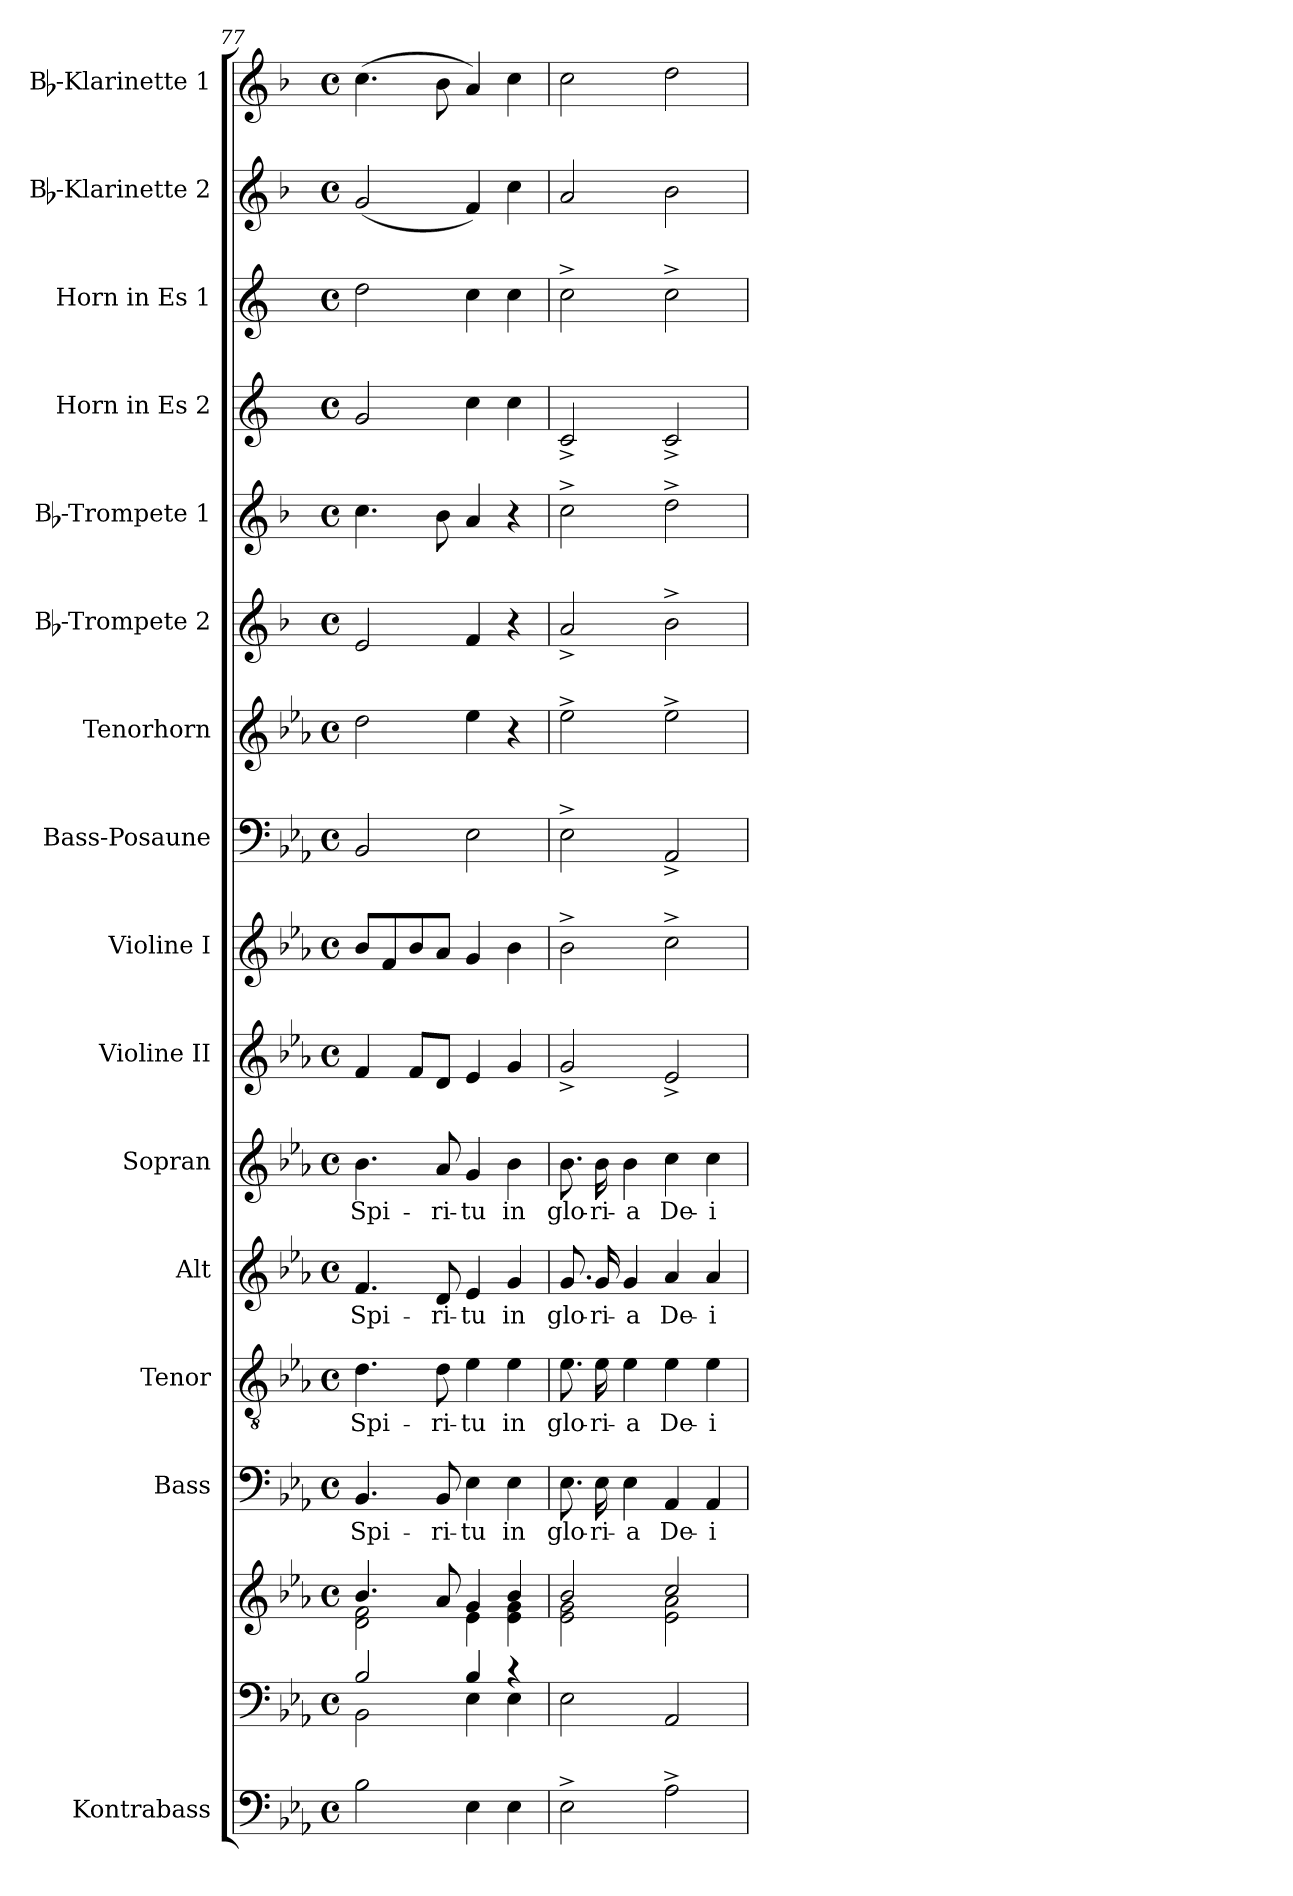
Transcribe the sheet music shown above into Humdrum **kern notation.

**kern	**kern	**kern	**kern	**text	**kern	**text	**kern	**text	**kern	**text	**kern	**kern	**kern	**kern	**kern	**kern	**kern	**kern	**kern	**kern
*part16	*part15	*part15	*part14	*part14	*part13	*part13	*part12	*part12	*part11	*part11	*part10	*part9	*part8	*part7	*part6	*part5	*part4	*part3	*part2	*part1
*staff17	*staff16	*staff15	*staff14	*staff14	*staff13	*staff13	*staff12	*staff12	*staff11	*staff11	*staff10	*staff9	*staff8	*staff7	*staff6	*staff5	*staff4	*staff3	*staff2	*staff1
*I"Kontrabass	*	*	*I"Bass	*	*I"Tenor	*	*I"Alt	*	*I"Sopran	*	*I"Violine II	*I"Violine I	*I"Bass-Posaune	*I"Tenorhorn	*I"Bb-Trompete 2	*I"Bb-Trompete 1	*I"Horn in Es 2	*I"Horn in Es 1	*I"Bb-Klarinette 2	*I"Bb-Klarinette 1
*I'Kb.	*	*	*I'B.	*	*I'T.	*	*I'A.	*	*I'S.	*	*I'Vl. II	*I'Vl. I	*I'B. Pos.	*I'T. Hrn.	*I'Bb Trp. 2	*I'Bb Trp. 1	*	*	*I'Bb Kl. 2	*I'Bb Kl. 1
*clefF4	*clefF4	*clefG2	*clefF4	*	*clefGv2	*	*clefG2	*	*clefG2	*	*clefG2	*clefG2	*clefF4	*clefG2	*clefG2	*clefG2	*clefG2	*clefG2	*clefG2	*clefG2
*ITrd7c12	*	*	*	*	*	*	*	*	*	*	*	*	*	*ITrd8c14	*ITrd1c2	*ITrd1c2	*ITrd5c9	*ITrd5c9	*ITrd1c2	*ITrd1c2
*k[b-e-a-]	*k[b-e-a-]	*k[b-e-a-]	*k[b-e-a-]	*	*k[b-e-a-]	*	*k[b-e-a-]	*	*k[b-e-a-]	*	*k[b-e-a-]	*k[b-e-a-]	*k[b-e-a-]	*k[b-e-a-]	*k[b-e-a-]	*k[b-e-a-]	*k[b-e-a-]	*k[b-e-a-]	*k[b-e-a-]	*k[b-e-a-]
*E-:	*E-:	*E-:	*E-:	*	*E-:	*	*E-:	*	*E-:	*	*E-:	*E-:	*E-:	*E-:	*E-:	*E-:	*E-:	*E-:	*E-:	*E-:
*M4/4	*M4/4	*M4/4	*M4/4	*	*M4/4	*	*M4/4	*	*M4/4	*	*M4/4	*M4/4	*M4/4	*M4/4	*M4/4	*M4/4	*M4/4	*M4/4	*M4/4	*M4/4
*met(c)	*met(c)	*met(c)	*met(c)	*	*met(c)	*	*met(c)	*	*met(c)	*	*met(c)	*met(c)	*met(c)	*met(c)	*met(c)	*met(c)	*met(c)	*met(c)	*met(c)	*met(c)
=77	=77	=77	=77	=77	=77	=77	=77	=77	=77	=77	=77	=77	=77	=77	=77	=77	=77	=77	=77	=77
*	*^	*^	*	*	*	*	*	*	*	*	*	*	*	*	*	*	*	*	*	*
!	!	!	!	!	!	!LO:LY:b	!	!LO:LY:b	!	!LO:LY:b	!	!LO:LY:b	!	!	!	!	!	!	!	!	!	!
2BB-\	2B-/	2BB-\	4.b-/	2d\ 2f\	4.BB-/	Spi-	4.d\	Spi-	4.f/	Spi-	4.b-\	Spi-	4f/	8b-/L	2BB-/	2d\	2d/	4.b-\	2B-/	2f\	(<2f/	(>4.b-\
.	.	.	.	.	.	.	.	.	.	.	.	.	.	8f/	.	.	.	.	.	.	.	.
.	.	.	.	.	.	.	.	.	.	.	.	.	8f/L	8b-/	.	.	.	.	.	.	.	.
!	!	!	!	!	!	!LO:LY:b	!	!LO:LY:b	!	!LO:LY:b	!	!LO:LY:b	!	!	!	!	!	!	!	!	!	!
.	.	.	8a-/	.	8BB-/	-ri-	8d\	-ri-	8d/	-ri-	8a-/	-ri-	8d/J	8a-/J	.	.	.	8a-\	.	.	.	8a-\
!	!	!	!	!	!	!LO:LY:b	!	!LO:LY:b	!	!LO:LY:b	!	!LO:LY:b	!	!	!	!	!	!	!	!	!	!
4EE-\	4B-/	4E-\	4g/	4e-\	4E-\	-tu	4e-\	-tu	4e-/	-tu	4g/	-tu	4e-/	4g/	2E-\	4e-\	4e-/	4g/	4e-\	4e-\	4e-/)	4g/)
!	!	!	!	!	!	!LO:LY:b	!	!LO:LY:b	!	!LO:LY:b	!	!LO:LY:b	!	!	!	!	!	!	!	!	!	!
4EE-\	4rc	4E-\	4b-/	4e-\ 4g\	4E-\	in	4e-\	in	4g/	in	4b-\	in	4g/	4b-\	.	4r	4r	4r	4e-\	4e-\	4b-\	4b-\
=78	=78	=78	=78	=78	=78	=78	=78	=78	=78	=78	=78	=78	=78	=78	=78	=78	=78	=78	=78	=78	=78	=78
!	!	!	!	!	!	!LO:LY:b	!	!LO:LY:b	!	!LO:LY:b	!	!LO:LY:b	!	!	!	!	!	!	!	!	!	!
*	*v	*v	*	*	*	*	*	*	*	*	*	*	*	*	*	*	*	*	*	*	*	*
2EE-^>\	2E-\	2b-/	2e-\ 2g\	8.E-\	glo-	8.e-\	glo-	8.g/	glo-	8.b-\	glo-	2g^</	2b-^>\	2E-^>\	2e-^>\	2g^</	2b-^>\	2E-^</	2e-^>\	2g/	2b-\
!	!	!	!	!	!LO:LY:b	!	!LO:LY:b	!	!LO:LY:b	!	!LO:LY:b	!	!	!	!	!	!	!	!	!	!
.	.	.	.	16E-\	-ri-	16e-\	-ri-	16g/	-ri-	16b-\	-ri-	.	.	.	.	.	.	.	.	.	.
!	!	!	!	!	!LO:LY:b	!	!LO:LY:b	!	!LO:LY:b	!	!LO:LY:b	!	!	!	!	!	!	!	!	!	!
.	.	.	.	4E-\	-a	4e-\	-a	4g/	-a	4b-\	-a	.	.	.	.	.	.	.	.	.	.
!	!	!	!	!	!LO:LY:b	!	!LO:LY:b	!	!LO:LY:b	!	!LO:LY:b	!	!	!	!	!	!	!	!	!	!
2AA-^>\	2AA-/	2cc/	2e-\ 2a-\	4AA-/	De-	4e-\	De-	4a-/	De-	4cc\	De-	2e-^</	2cc^>\	2AA-^</	2e-^>\	2a-^>\	2cc^>\	2E-^</	2e-^>\	2a-\	2cc\
!	!	!	!	!	!LO:LY:b	!	!LO:LY:b	!	!LO:LY:b	!	!LO:LY:b	!	!	!	!	!	!	!	!	!	!
.	.	.	.	4AA-/	-i	4e-\	-i	4a-/	-i	4cc\	-i	.	.	.	.	.	.	.	.	.	.
*	*	*v	*v	*	*	*	*	*	*	*	*	*	*	*	*	*	*	*	*	*	*
=	=	=	=	=	=	=	=	=	=	=	=	=	=	=	=	=	=	=	=	=
*-	*-	*-	*-	*-	*-	*-	*-	*-	*-	*-	*-	*-	*-	*-	*-	*-	*-	*-	*-	*-
